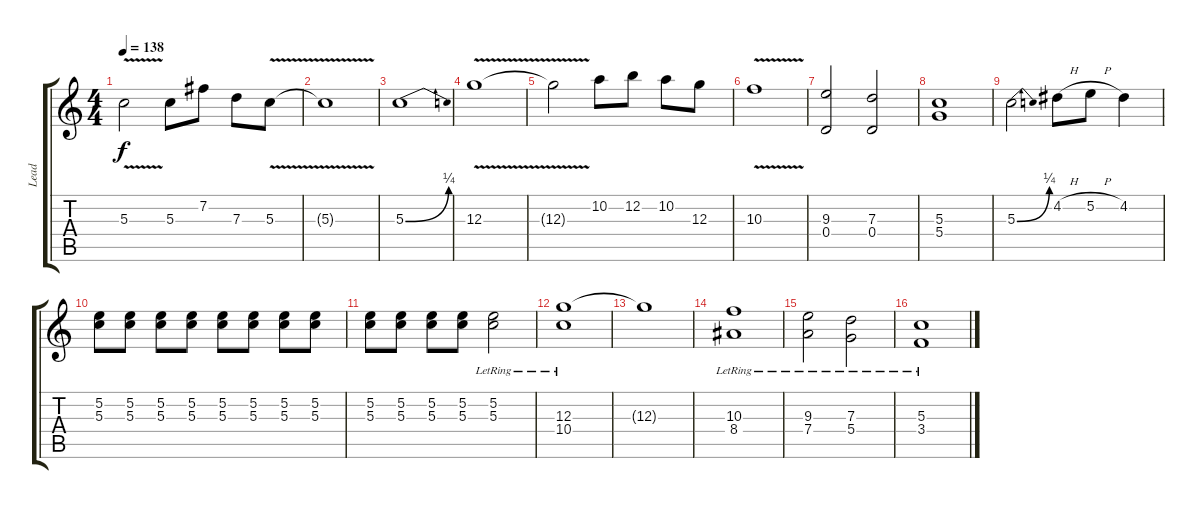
\track ("Lead" "Lead") {instrument distortionguitar}
\staff {score tabs}
\tuning (E4 B3 G3 D3 A2 E2) {hide}
\ts (4 4)
\tempo 138
\clef g2
\ks c
5.3{v}.2{dy f} 5.3.8 7.2.8 7.3.8 5.3{v}.8 |
5.3{t}.1 |
5.3{be (bend 0 0 60 1)}.1 |
12.3{v}.1 |
12.3{t}.2 10.2.8 12.2.8 10.2.8 12.3.8 |
10.3{v}.1 |
(9.3 0.4).2 (7.3 0.4).2 |
(5.3 5.4).1 |
5.3{be (bend 0 0 60 1)}.2 4.2{h}.8 5.2{h}.8 4.2.4 |
(5.2 5.3).8 (5.2 5.3).8 (5.2 5.3).8 (5.2 5.3).8 (5.2 5.3).8 (5.2 5.3).8 (5.2 5.3).8 (5.2 5.3).8 |
(5.2 5.3).8 (5.2 5.3).8 (5.2 5.3).8 (5.2 5.3).8 (5.2{lr} 5.3{lr}).2 |
(12.3{lr} 10.4{lr}).1 |
12.3{t}.1 |
(10.3{lr} 8.4{lr}).1 |
(9.3{lr} 7.4{lr}).2 (7.3{lr} 5.4{lr}).2 |
(5.3{lr} 3.4{lr}).1
